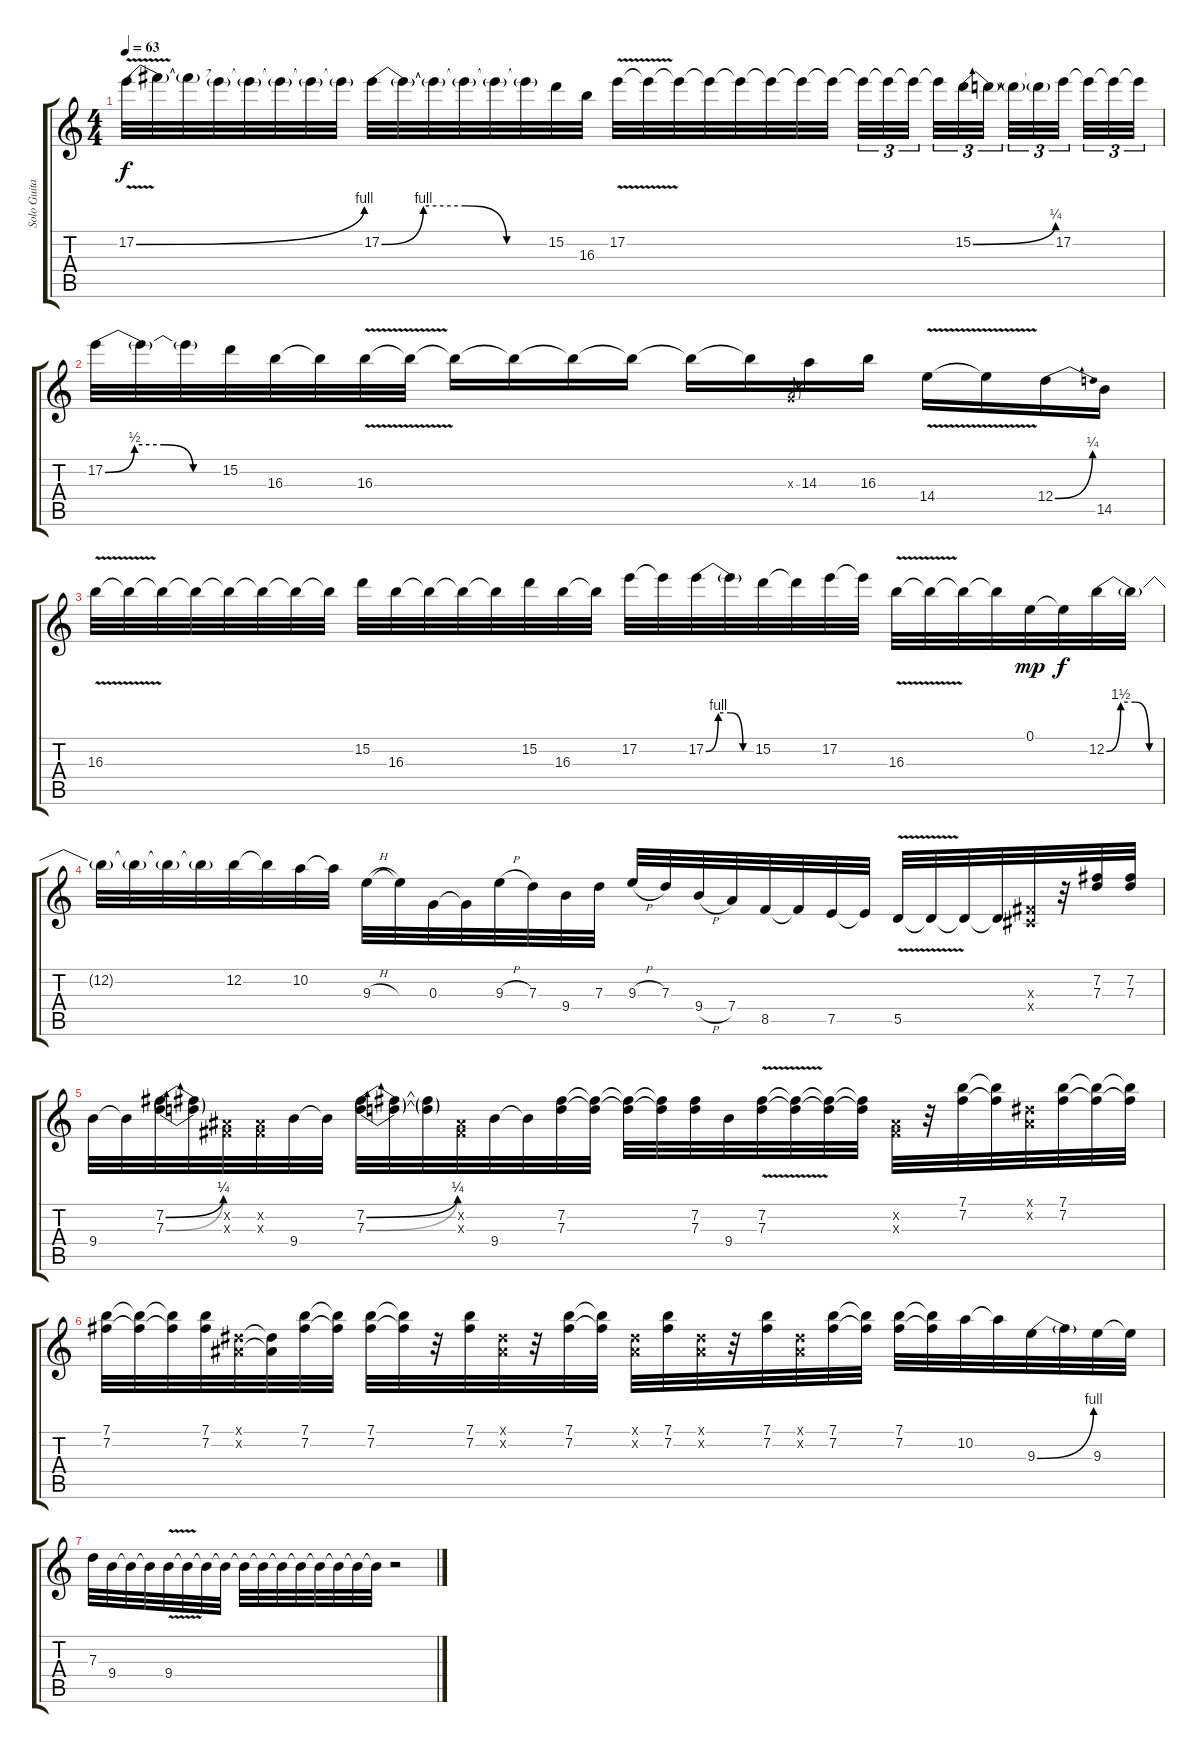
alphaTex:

\track ("Solo Guitar (Gilmour)" "Solo Guita") {instrument distortionguitar}
\staff {score tabs}
\tuning (E4 B3 G3 D3 A2 E2) {hide}
\ts (4 4)
\tempo 63
\clef g2
\ks c
17.2{be (bend 0 0 60 4) v}.32{dy f} 17.2{t}.32 17.2{t}.32 17.2{t}.32 17.2{t}.32 17.2{t}.32 17.2{t}.32 17.2{t}.32 17.2{be (custom 0 0 15 4 30 4 45 0 60 0)}.32 17.2{t}.32 17.2{t}.32 17.2{t}.32 17.2{t}.32 17.2{t}.32 15.2.32 16.3.32 17.2{v}.32 17.2{t}.32 17.2{t}.32 17.2{t}.32 17.2{t}.32 17.2{t}.32 17.2{t}.32 17.2{t}.32 17.2{t}.32{tu (3 2)} 17.2{t}.32{tu (3 2)} 17.2{t}.32{tu (3 2) beam splitsecondary} 17.2{t}.32{tu (3 2)} 15.2{be (bend 0 0 60 1)}.32{tu (3 2)} 15.2{t}.32{tu (3 2) beam splitsecondary} 15.2{t}.32{tu (3 2)} 15.2{t}.32{tu (3 2)} 17.2.32{tu (3 2) beam splitsecondary} 17.2{t}.32{tu (3 2)} 17.2{t}.32{tu (3 2)} 17.2{t}.32{tu (3 2)} |
17.2{be (custom 0 0 15 2 30 2 45 0 60 0)}.32 17.2{t}.32 17.2{t}.32 15.2.32 16.3.32 16.3{t}.32 16.3{v}.32 16.3{t}.32 16.3{t}.16 16.3{t}.16 16.3{t}.16 16.3{t}.16 16.3{t}.16 16.3{t}.16 0.3{x}.8{gr} 14.3.16 16.3.16 14.4{v}.16 14.4{t}.16 12.4{be (bend 0 0 60 1)}.16 14.5.16 |
16.3{v}.32 16.3{t}.32 16.3{t}.32 16.3{t}.32 16.3{t}.32 16.3{t}.32 16.3{t}.32 16.3{t}.32 15.2.32 16.3.32 16.3{t}.32 16.3{t}.32 16.3{t}.32 15.2.32 16.3.32 16.3{t}.32 17.2.32 17.2{t}.32 17.2{be (custom 0 0 15 4 30 4 45 0 60 0)}.32 17.2{t}.32 15.2.32 15.2{t}.32 17.2.32 17.2{t}.32 16.3{v}.32 16.3{t}.32 16.3{t}.32 16.3{t}.32 0.1.32{dy mp volume 2} 0.1{t}.32{dy f} 12.2{be (custom 0 0 15 6 30 6 45 0 60 0)}.32 12.2{t}.32 |
12.2{t}.32 12.2{t}.32 12.2{t}.32 12.2{t}.32 12.2.32 12.2{t}.32 10.2.32 10.2{t}.32 9.3{h}.32 9.3{t}.32 0.3.32 0.3{t}.32 9.3{h}.32 7.3.32 9.4.32 7.3.32 9.3{h}.32 7.3.32 9.4{h}.32 7.4.32 8.5.32 8.5{t}.32 7.5.32 7.5{t}.32 5.5{v}.32 5.5{t}.32 5.5{t}.32 5.5{t}.32 (-1.3{x} -1.4{x}).32 r.32 (7.2 7.3).32 (7.2 7.3).32 |
9.4.32 9.4{t}.32 (7.2{be (bend 0 0 60 1)} 7.3{be (bend 0 0 60 1)}).32 (7.2{t} 7.3{t}).32 (-1.2{x} -1.3{x}).32 (-1.2{x} -1.3{x}).32 9.4.32 9.4{t}.32 (7.2{be (bend 0 0 60 1)} 7.3{be (bend 0 0 60 1)}).32 (7.2{t} 7.3{t}).32 (7.2{t} 7.3{t}).32 (-1.2{x} -1.3{x}).32 9.4.32 9.4{t}.32 (7.2 7.3).32 (7.2{t} 7.3{t}).32 (7.2{t} 7.3{t}).32 (7.2{t} 7.3{t}).32 (7.2 7.3).32 9.4.32 (7.2{v} 7.3{v}).32 (7.2{t} 7.3{t}).32 (7.2{t} 7.3{t}).32 (7.2{t} 7.3{t}).32 (-1.2{x} -1.3{x}).32 r.32 (7.1 7.2).32 (7.1{t} 7.2{t}).32 (-1.1{x} -1.2{x}).32 (7.1 7.2).32 (7.1{t} 7.2{t}).32 (7.1{t} 7.2{t}).32 |
(7.1 7.2).32 (7.1{t} 7.2{t}).32 (7.1{t} 7.2{t}).32 (7.1 7.2).32 (-1.1{x} -1.2{x}).32 (-1.1{t} -1.2{t}).32 (7.1 7.2).32 (7.1{t} 7.2{t}).32 (7.1 7.2).32 (7.1{t} 7.2{t}).32 r.32 (7.1 7.2).32 (-1.1{x} -1.2{x}).32 r.32 (7.1 7.2).32 (7.1{t} 7.2{t}).32 (-1.1{x} -1.2{x}).32 (7.1 7.2).32 (-1.1{x} -1.2{x}).32 r.32 (7.1 7.2).32 (-1.1{x} -1.2{x}).32 (7.1 7.2).32 (7.1{t} 7.2{t}).32 (7.1 7.2).32 (7.1{t} 7.2{t}).32 10.2.32 10.2{t}.32 9.3{be (bend 0 0 60 4)}.32 9.3{t}.32 9.3.32 9.3{t}.32 |
7.3.32 9.4.32 9.4{t}.32 9.4{t}.32 9.4{v}.32 9.4{t}.32 9.4{t}.32 9.4{t}.32 9.4{t}.32 9.4{t}.32 9.4{t}.32 9.4{t}.32 9.4{t}.32 9.4{t}.32 9.4{t}.32 9.4{t}.32 r.2
